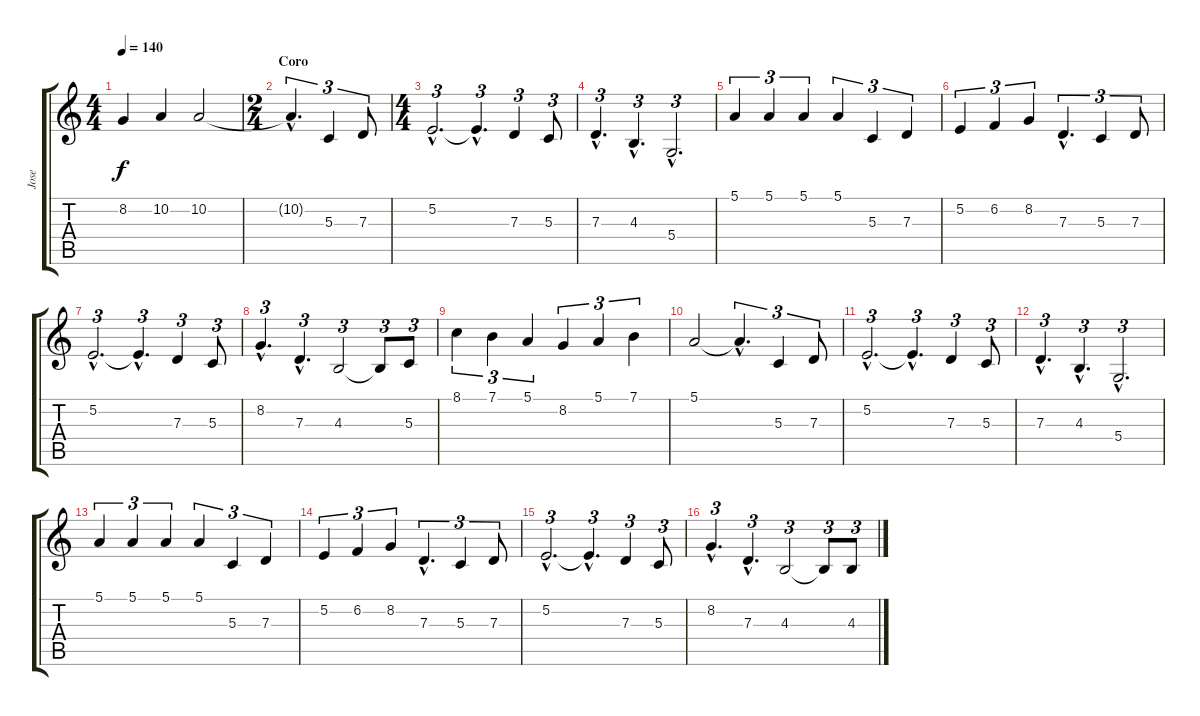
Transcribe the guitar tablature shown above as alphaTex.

\track ("Jose" "Jose") {instrument sopranosax}
\staff {score tabs}
\tuning (E4 B3 G3 D3 A2 E2) {hide}
\ts (4 4)
\tempo 140
\clef g2
\ks c
8.2.4{dy f} 10.2.4 10.2.2 |
\ts (2 4)
\section ("" "Coro")
10.2{hac t}.4{d tu (3 2)} 5.3.4{tu (3 2)} 7.3.8{tu (3 2)} |
\ts (4 4)
5.2{hac}.2{d tu (3 2)} 5.2{hac t}.4{d tu (3 2)} 7.3.4{tu (3 2)} 5.3.8{tu (3 2)} |
7.3{hac}.4{d tu (3 2)} 4.3{hac}.4{d tu (3 2)} 5.4{hac}.2{d tu (3 2)} |
5.1.4{tu (3 2)} 5.1.4{tu (3 2)} 5.1.4{tu (3 2)} 5.1.4{tu (3 2)} 5.3.4{tu (3 2)} 7.3.4{tu (3 2)} |
5.2.4{tu (3 2)} 6.2.4{tu (3 2)} 8.2.4{tu (3 2)} 7.3{hac}.4{d tu (3 2)} 5.3.4{tu (3 2)} 7.3.8{tu (3 2)} |
5.2{hac}.2{d tu (3 2)} 5.2{hac t}.4{d tu (3 2)} 7.3.4{tu (3 2)} 5.3.8{tu (3 2)} |
8.2{hac}.4{d tu (3 2)} 7.3{hac}.4{d tu (3 2)} 4.3.2{tu (3 2)} 4.3{t}.8{tu (3 2)} 5.3.8{tu (3 2)} |
8.1.4{tu (3 2)} 7.1.4{tu (3 2)} 5.1.4{tu (3 2)} 8.2.4{tu (3 2)} 5.1.4{tu (3 2)} 7.1.4{tu (3 2)} |
5.1.2 5.1{hac t}.4{d tu (3 2)} 5.3.4{tu (3 2)} 7.3.8{tu (3 2)} |
5.2{hac}.2{d tu (3 2)} 5.2{hac t}.4{d tu (3 2)} 7.3.4{tu (3 2)} 5.3.8{tu (3 2)} |
7.3{hac}.4{d tu (3 2)} 4.3{hac}.4{d tu (3 2)} 5.4{hac}.2{d tu (3 2)} |
5.1.4{tu (3 2)} 5.1.4{tu (3 2)} 5.1.4{tu (3 2)} 5.1.4{tu (3 2)} 5.3.4{tu (3 2)} 7.3.4{tu (3 2)} |
5.2.4{tu (3 2)} 6.2.4{tu (3 2)} 8.2.4{tu (3 2)} 7.3{hac}.4{d tu (3 2)} 5.3.4{tu (3 2)} 7.3.8{tu (3 2)} |
5.2{hac}.2{d tu (3 2)} 5.2{hac t}.4{d tu (3 2)} 7.3.4{tu (3 2)} 5.3.8{tu (3 2)} |
8.2{hac}.4{d tu (3 2)} 7.3{hac}.4{d tu (3 2)} 4.3.2{tu (3 2)} 4.3{t}.8{tu (3 2)} 4.3.8{tu (3 2)}
